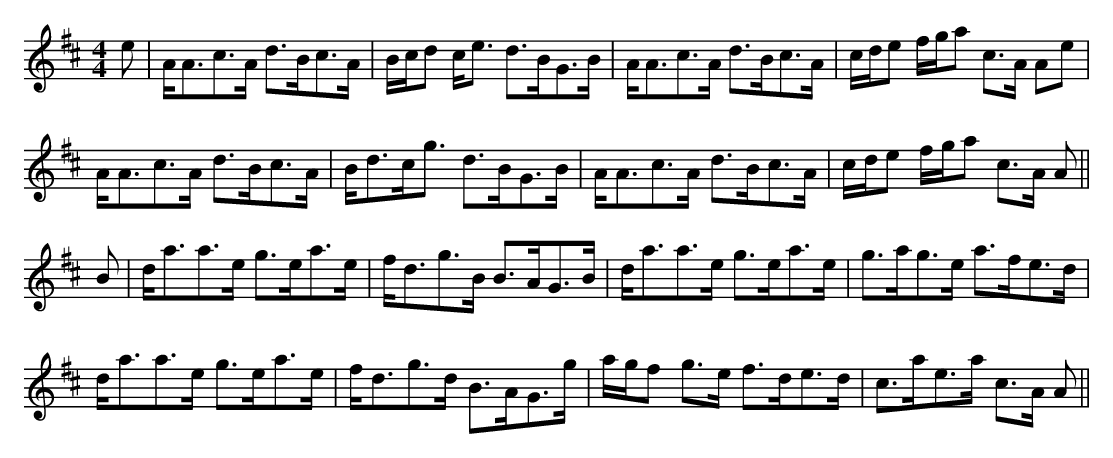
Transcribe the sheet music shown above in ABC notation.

X:1
M:4/4
K:Amix
e|A<Ac>A d>Bc>A|B/c/d c<e d>BG>B|A<Ac>A d>Bc>A|c/d/e f/g/a c>A Ae|
A<Ac>A d>Bc>A|B<dc<g d>BG>B|A<Ac>A d>Bc>A|c/d/e f/g/a c>A A||
B|d<aa>e g>ea>e|f<dg>B B>AG>B|d<aa>e g>ea>e|g>ag>e a>fe>d|
d<aa>e g>ea>e|f<dg>d B>AG>g|a/g/f g>e f>de>d|c>ae>a c>A A||
